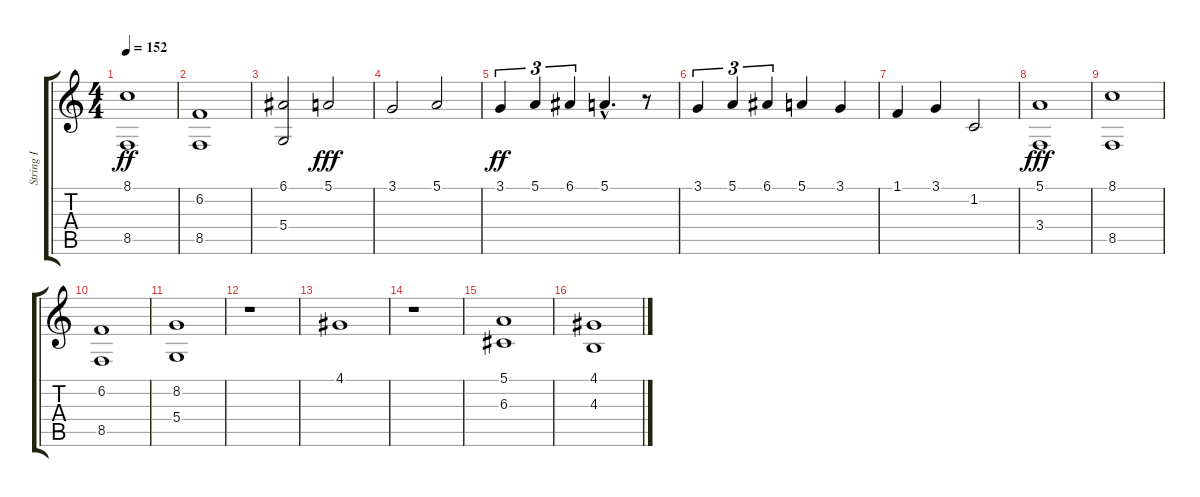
\track ("String I" "String I") {instrument synthstrings1}
\staff {score tabs}
\tuning (E4 B3 G3 D3 A2 E2) {hide}
\ts (4 4)
\tempo 152
\clef g2
\ks c
(8.1 8.5).1{dy ff instrument stringensemble1} |
(6.2 8.5).1{instrument stringensemble1} |
(6.1 5.4).2{instrument stringensemble1} 5.1.2{dy fff instrument stringensemble1} |
3.1.2{instrument stringensemble1} 5.1.2 |
3.1.4{tu (3 2) dy ff instrument stringensemble1} 5.1.4{tu (3 2)} 6.1.4{tu (3 2)} 5.1{hac}.4{d} r.8 |
3.1.4{tu (3 2) instrument stringensemble1} 5.1.4{tu (3 2)} 6.1.4{tu (3 2)} 5.1.4 3.1.4 |
1.1.4{instrument stringensemble1} 3.1.4 1.2.2 |
(5.1 3.4).1{dy fff instrument stringensemble1} |
(8.1 8.5).1{instrument stringensemble1} |
(6.2 8.5).1 |
(8.2 5.4).1{instrument stringensemble1} |
r.1 |
4.1.1{instrument stringensemble1} |
r.1 |
(5.1 6.3).1{instrument stringensemble1} |
(4.1 4.3).1{instrument stringensemble1}
